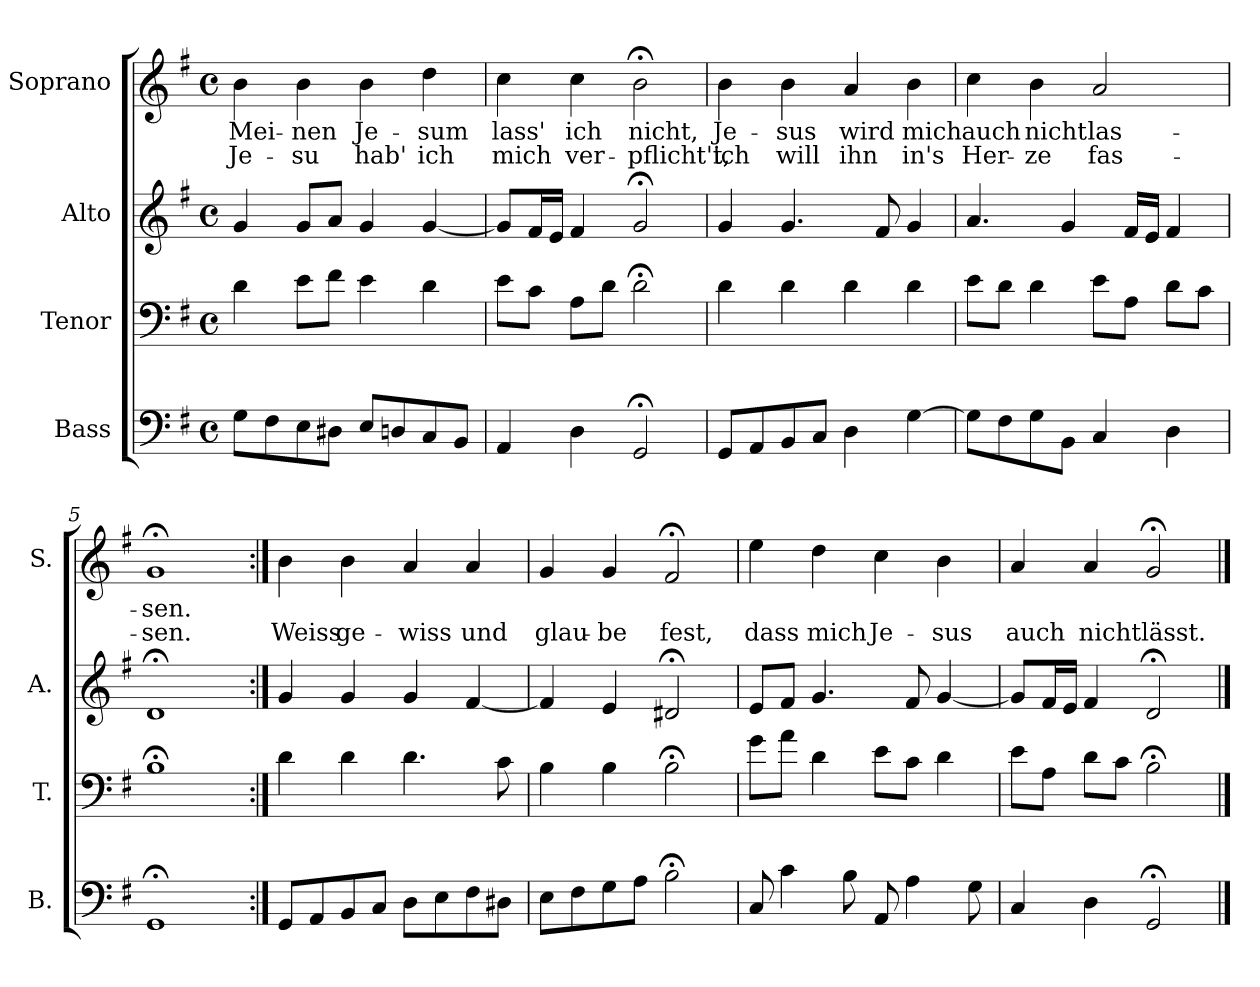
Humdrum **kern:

**kern	**kern	**kern	**kern	**text	**text
*part4	*part3	*part2	*part1	*part1	*part1
*staff4	*staff3	*staff2	*staff1	*staff1	*staff1
*I"Bass	*I"Tenor	*I"Alto	*I"Soprano	*	*
*I'B.	*I'T.	*I'A.	*I'S.	*	*
*clefF4	*clefF4	*clefG2	*clefG2	*	*
*k[f#]	*k[f#]	*k[f#]	*k[f#]	*	*
*G:	*G:	*G:	*G:	*	*
*M4/4	*M4/4	*M4/4	*M4/4	*	*
*met(c)	*met(c)	*met(c)	*met(c)	*	*
=1	=1	=1	=1	=1	=1
8G\L	4d\	4g/	4b\	Mei-	Je-
8F#\	.	.	.	.	.
8E\	8e\L	8g/L	4b\	-nen	-su
8D#X\J	8f#\J	8a/J	.	.	.
8E/L	4e\	4g/	4b\	Je-	hab'
8Dn/	.	.	.	.	.
8C/	4d\	[4g/	4dd\	-sum	ich
8BB/J	.	.	.	.	.
=2	=2	=2	=2	=2	=2
4AA/	8e\L	8g/L]	4cc\	lass'	mich
.	8c\J	16f#/L	.	.	.
.	.	16e/JJ	.	.	.
4D\	8A\L	4f#/	4cc\	ich	ver-
.	8d\J	.	.	.	.
2GG;</	2d;<\	2g;</	2b;<\	nicht,	-pflicht't,
=3	=3	=3	=3	=3	=3
8GG/L	4d\	4g/	4b\	Je-	ich
8AA/	.	.	.	.	.
8BB/	4d\	4.g/	4b\	-sus	will
8C/J	.	.	.	.	.
4D\	4d\	.	4a/	wird	ihn
.	.	8f#/	.	.	.
[4G\	4d\	4g/	4b\	mich	in's
=4	=4	=4	=4	=4	=4
8G\L]	8e\L	4.a/	4cc\	auch	Her-
8F#\	8d\J	.	.	.	.
8G\	4d\	.	4b\	nicht	-ze
8BB\J	.	4g/	.	.	.
4C/	8e\L	.	2a/	las-	fas-
.	8A\J	16f#/LL	.	.	.
.	.	16e/JJ	.	.	.
4D\	8d\L	4f#/	.	.	.
.	8c\J	.	.	.	.
=5	=5	=5	=5	=5	=5
1GG;<	1B;<	1d;<	1g;<	-sen.	-sen.
!!LO:LB:g=z
=6:|!	=6:|!	=6:|!	=6:|!	=6:|!	=6:|!
8GG/L	4d\	4g/	4b\	.	Weiss
8AA/	.	.	.	.	.
8BB/	4d\	4g/	4b\	.	ge-
8C/J	.	.	.	.	.
8D\L	4.d\	4g/	4a/	.	-wiss
8E\	.	.	.	.	.
8F#\	.	[4f#/	4a/	.	und
8D#X\J	8c\	.	.	.	.
=7	=7	=7	=7	=7	=7
8E\L	4B\	4f#/]	4g/	.	glau-
8F#\	.	.	.	.	.
8G\	4B\	4e/	4g/	.	-be
8A\J	.	.	.	.	.
2B;<\	2B;<\	2d#X;</	2f#;</	.	fest,
=8	=8	=8	=8	=8	=8
8C/	8g\L	8e/L	4ee\	.	dass
4c\	8a\J	8f#/J	.	.	.
.	4d\	4.g/	4dd\	.	mich
8B\	.	.	.	.	.
8AA/	8e\L	.	4cc\	.	Je-
4A\	8c\J	8f#/	.	.	.
.	4d\	[4g/	4b\	.	-sus
8G\	.	.	.	.	.
=9	=9	=9	=9	=9	=9
4C/	8e\L	8g/L]	4a/	.	auch
.	8A\J	16f#/L	.	.	.
.	.	16e/JJ	.	.	.
4D\	8d\L	4f#/	4a/	.	nicht
.	8c\J	.	.	.	.
2GG;</	2B;<\	2d;</	2g;</	.	lässt.
==	==	==	==	==	==
*-	*-	*-	*-	*-	*-
